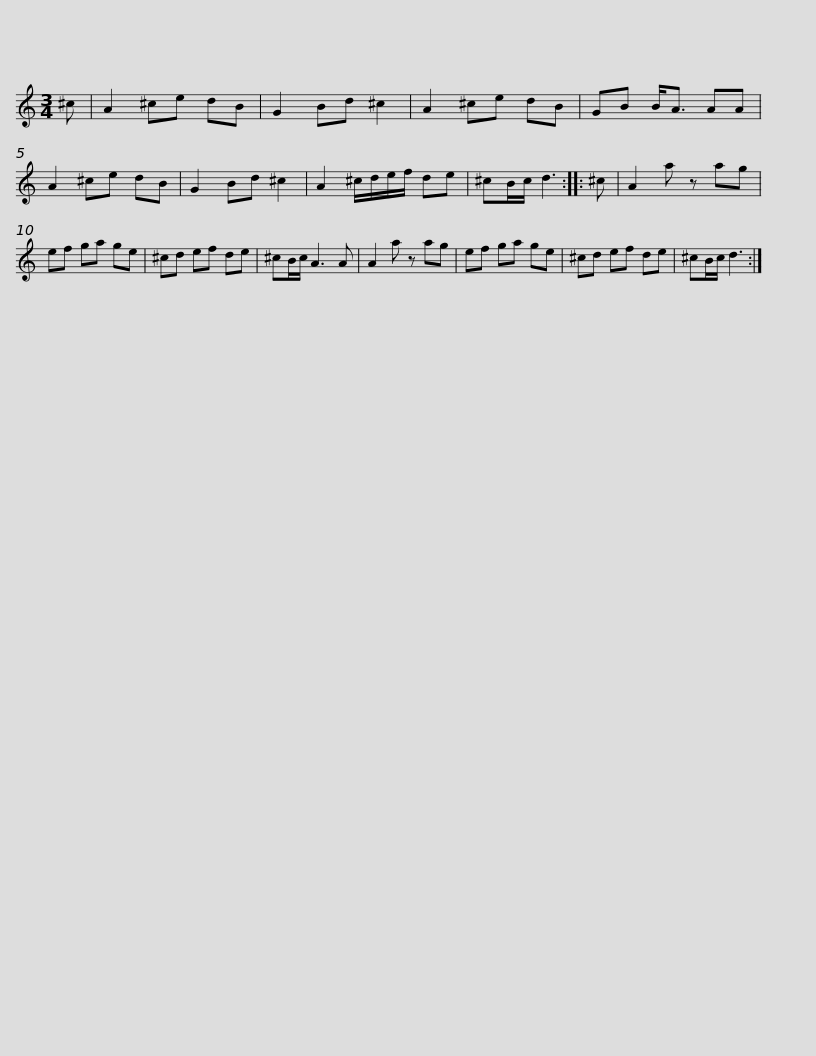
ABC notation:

X:1
L:1/8
M:3/4
I:linebreak $
K:C
V:1 treble
V:1
 ^c | A2 ^ce dB | G2 Bd ^c2 | A2 ^ce dB | GB B<A AA | %5
 A2 ^ce dB | G2 Bd ^c2 | A2 ^c/d/e/f/ de |$ ^cB/c/ d3 :: ^c | %10
 A2 a z ag | ef ga ge | ^cd ef de | ^cB/c/ A3 A | A2 a z ag | %15
 ef ga ge |$ ^cd ef de | ^cB/c/ d3 :| %18
